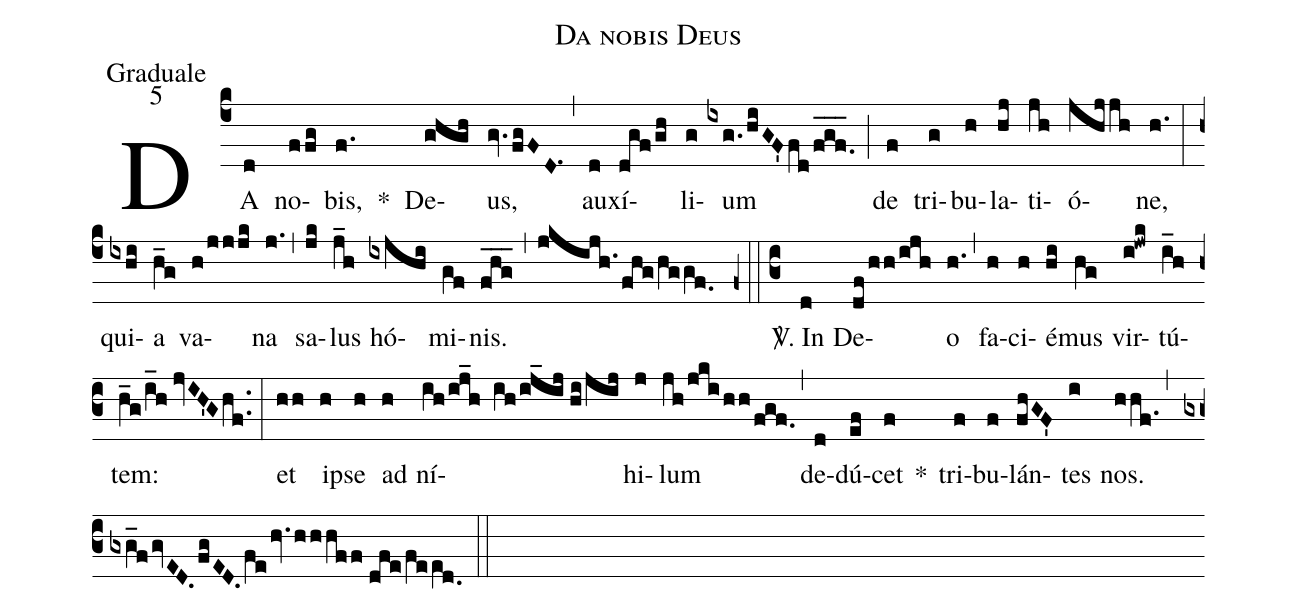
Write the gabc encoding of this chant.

name: Da nobis Deus;
office-part: Graduale;
mode: 5;
%%
(c4) DA(d) no(ffg)bis,(f.) *() De(ghgh)us,(gv.fgFD.1) (,) au(d)xí(dgf/gh)li(g)um(ixg./hiGF'fd/f_g_f._) (;) de(f) tri(g)bu(h)la(hj)ti(jh)ó(jhjjh)ne,(h.) (:)
qui(ixhi)a(h_g) va(h/jjjk)na(j.) (,) sa(jk)lus(j_h) hó(ixjhi)mi(gf)nis.(fhg___) (,) (jkijh.fhg/hggf.0) (z0::c3)
<sp>V/</sp>. In(d) De(df/hh/ijh)o(h.) (,) fa(h)ci(h)é(hi)mus(hg) vir(i!jwk)tú(i_h)tem:(h_g/i_h//jvIH'Ghf..) (:)
et(hh) ip(h)se(h) ad(h) ní(ih/ij_h ih/ij_ij//hi/jij)hi(j)lum(jh/jkihh/fgf.) (,) de(d)dú(ef)cet(f) *() tri(f)bu(f)lán(fhGF')tes(i) nos.(hhf.) (,) (gxg_fgvED.fgED.fehv.hhhff//dfe/fee[ll:1]d.0) (::)
